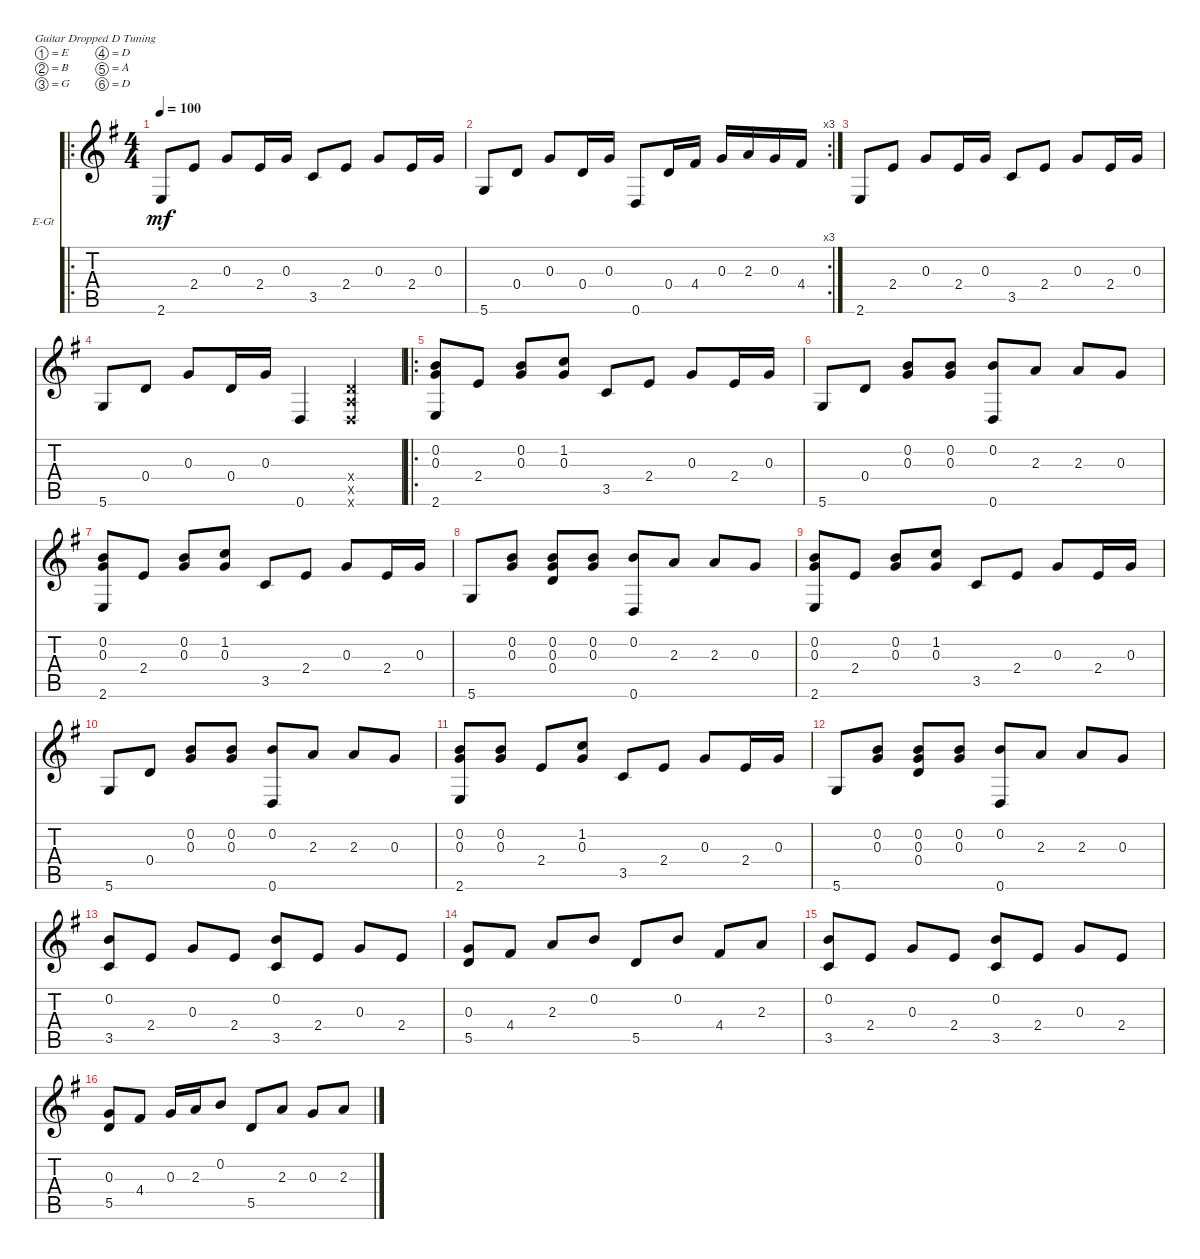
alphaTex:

\defaultSystemsLayout 4
\bracketExtendMode nobrackets
\firstSystemTrackNameOrientation horizontal
\otherSystemsTrackNameOrientation horizontal
\track ("Jazz Guitar" "E-Gt") {instrument electricguitarjazz}
\staff {score tabs}
\tuning (E4 B3 G3 D3 A2 D2)
\ro
\ts (4 4)
\tempo 100
\clef g2
\ks g
2.6.8{dy mf instrument electricguitarjazz} 2.4.8 0.3.8 2.4.16 0.3.16 3.5.8 2.4.8 0.3.8 2.4.16 0.3.16 |
\rc 3
5.6.8 0.4.8 0.3.8 0.4.16 0.3.16 0.6.8 0.4.16 4.4.16 0.3.16 2.3.16 0.3.16 4.4.16 |
2.6.8 2.4.8 0.3.8 2.4.16 0.3.16 3.5.8 2.4.8 0.3.8 2.4.16 0.3.16 |
5.6.8 0.4.8 0.3.8 0.4.16 0.3.16 0.6.4 (0.6{x} 0.5{x} 0.4{x}).4 |
\ro
(2.6 0.3 0.2).8 2.4.8 (0.3 0.2).8 (1.2 0.3).8 3.5.8 2.4.8 0.3.8 2.4.16 0.3.16 |
5.6.8 0.4.8 (0.3 0.2).8 (0.2 0.3).8 (0.2 0.6).8 2.3.8 2.3.8 0.3.8 |
(0.3 0.2 2.6).8 2.4.8 (0.3 0.2).8 (1.2 0.3).8 3.5.8 2.4.8 0.3.8 2.4.16 0.3.16 |
5.6.8 (0.3 0.2).8 (0.2 0.3 0.4).8 (0.3 0.2).8 (0.2 0.6).8 2.3.8 2.3.8 0.3.8 |
(2.6 0.3 0.2).8 2.4.8 (0.3 0.2).8 (1.2 0.3).8 3.5.8 2.4.8 0.3.8 2.4.16 0.3.16 |
5.6.8 0.4.8 (0.3 0.2).8 (0.3 0.2).8 (0.2 0.6).8 2.3.8 2.3.8 0.3.8 |
(0.2 0.3 2.6).8 (0.3 0.2).8 2.4.8 (0.3 1.2).8 3.5.8 2.4.8 0.3.8 2.4.16 0.3.16 |
5.6.8 (0.3 0.2).8 (0.2 0.3 0.4).8 (0.3 0.2).8 (0.2 0.6).8 2.3.8 2.3.8 0.3.8 |
(3.5 0.2).8 2.4.8 0.3.8 2.4.8 (3.5 0.2).8 2.4.8 0.3.8 2.4.8 |
(5.5 0.3).8 4.4.8 2.3.8 0.2.8 5.5.8 0.2.8 4.4.8 2.3.8 |
(3.5 0.2).8 2.4.8 0.3.8 2.4.8 (3.5 0.2).8 2.4.8 0.3.8 2.4.8 |
(5.5 0.3).8 4.4.8 0.3.16 2.3.16 0.2.8 5.5.8 2.3.8 0.3.8 2.3.8
